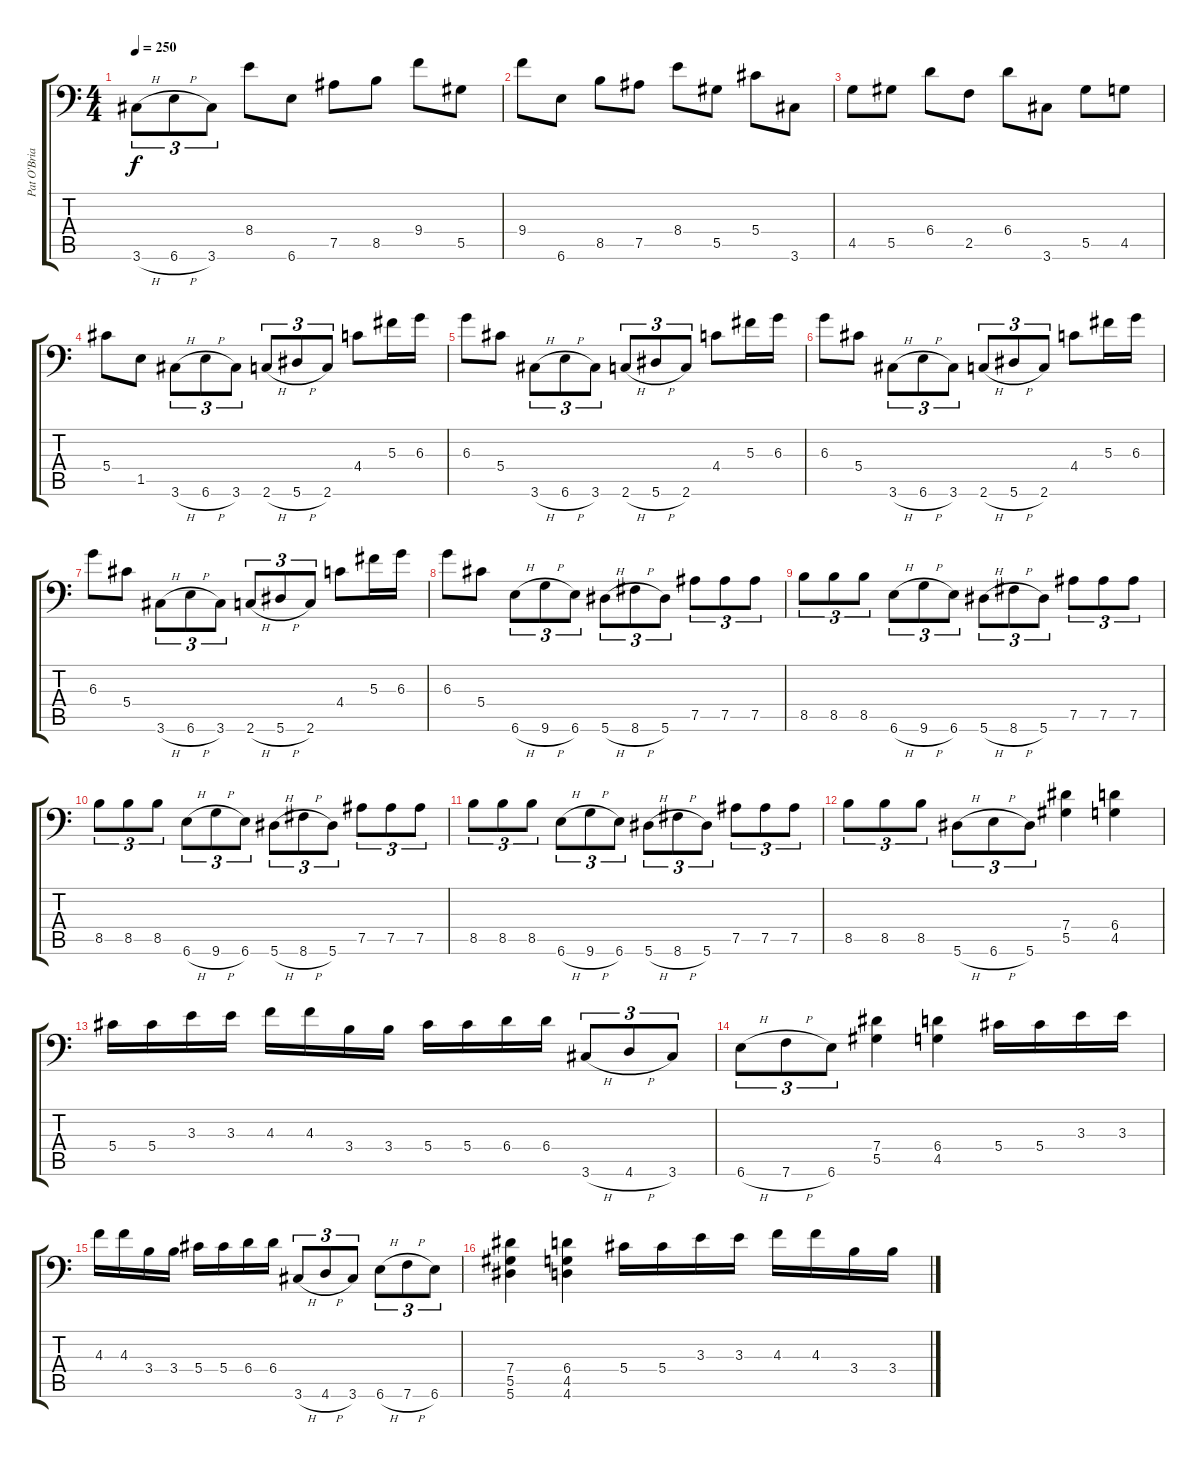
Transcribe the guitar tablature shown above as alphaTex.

\track ("Pat O'Brian" "Pat O'Bria") {instrument distortionguitar}
\staff {score tabs}
\tuning (Bb3 F3 Db3 Ab2 Eb2 Bb1) {hide}
\ts (4 4)
\tempo 250
\clef f4
\ks c
3.6{h}.8{tu (3 2) dy f} 6.6{h}.8{tu (3 2)} 3.6.8{tu (3 2)} 8.4.8 6.6.8 7.5.8 8.5.8 9.4.8 5.5.8 |
9.4.8 6.6.8 8.5.8 7.5.8 8.4.8 5.5.8 5.4.8 3.6.8 |
4.5.8 5.5.8 6.4.8 2.5.8 6.4.8 3.6.8 5.5.8 4.5.8 |
5.4.8 1.5.8 3.6{h}.8{tu (3 2)} 6.6{h}.8{tu (3 2)} 3.6.8{tu (3 2)} 2.6{h}.8{tu (3 2)} 5.6{h}.8{tu (3 2)} 2.6.8{tu (3 2)} 4.4.8 5.3.16 6.3.16 |
6.3.8 5.4.8 3.6{h}.8{tu (3 2)} 6.6{h}.8{tu (3 2)} 3.6.8{tu (3 2)} 2.6{h}.8{tu (3 2)} 5.6{h}.8{tu (3 2)} 2.6.8{tu (3 2)} 4.4.8 5.3.16 6.3.16 |
6.3.8 5.4.8 3.6{h}.8{tu (3 2)} 6.6{h}.8{tu (3 2)} 3.6.8{tu (3 2)} 2.6{h}.8{tu (3 2)} 5.6{h}.8{tu (3 2)} 2.6.8{tu (3 2)} 4.4.8 5.3.16 6.3.16 |
6.3.8 5.4.8 3.6{h}.8{tu (3 2)} 6.6{h}.8{tu (3 2)} 3.6.8{tu (3 2)} 2.6{h}.8{tu (3 2)} 5.6{h}.8{tu (3 2)} 2.6.8{tu (3 2)} 4.4.8 5.3.16 6.3.16 |
6.3.8 5.4.8 6.6{h}.8{tu (3 2)} 9.6{h}.8{tu (3 2)} 6.6.8{tu (3 2)} 5.6{h}.8{tu (3 2)} 8.6{h}.8{tu (3 2)} 5.6.8{tu (3 2)} 7.5.8{tu (3 2)} 7.5.8{tu (3 2)} 7.5.8{tu (3 2)} |
8.5.8{tu (3 2)} 8.5.8{tu (3 2)} 8.5.8{tu (3 2)} 6.6{h}.8{tu (3 2)} 9.6{h}.8{tu (3 2)} 6.6.8{tu (3 2)} 5.6{h}.8{tu (3 2)} 8.6{h}.8{tu (3 2)} 5.6.8{tu (3 2)} 7.5.8{tu (3 2)} 7.5.8{tu (3 2)} 7.5.8{tu (3 2)} |
8.5.8{tu (3 2)} 8.5.8{tu (3 2)} 8.5.8{tu (3 2)} 6.6{h}.8{tu (3 2)} 9.6{h}.8{tu (3 2)} 6.6.8{tu (3 2)} 5.6{h}.8{tu (3 2)} 8.6{h}.8{tu (3 2)} 5.6.8{tu (3 2)} 7.5.8{tu (3 2)} 7.5.8{tu (3 2)} 7.5.8{tu (3 2)} |
8.5.8{tu (3 2)} 8.5.8{tu (3 2)} 8.5.8{tu (3 2)} 6.6{h}.8{tu (3 2)} 9.6{h}.8{tu (3 2)} 6.6.8{tu (3 2)} 5.6{h}.8{tu (3 2)} 8.6{h}.8{tu (3 2)} 5.6.8{tu (3 2)} 7.5.8{tu (3 2)} 7.5.8{tu (3 2)} 7.5.8{tu (3 2)} |
8.5.8{tu (3 2)} 8.5.8{tu (3 2)} 8.5.8{tu (3 2)} 5.6{h}.8{tu (3 2)} 6.6{h}.8{tu (3 2)} 5.6.8{tu (3 2)} (7.4 5.5).4 (6.4 4.5).4 |
5.4.16 5.4.16 3.3.16 3.3.16 4.3.16 4.3.16 3.4.16 3.4.16 5.4.16 5.4.16 6.4.16 6.4.16 3.6{h}.8{tu (3 2)} 4.6{h}.8{tu (3 2)} 3.6.8{tu (3 2)} |
6.6{h}.8{tu (3 2)} 7.6{h}.8{tu (3 2)} 6.6.8{tu (3 2)} (7.4 5.5).4 (6.4 4.5).4 5.4.16 5.4.16 3.3.16 3.3.16 |
4.3.16 4.3.16 3.4.16 3.4.16 5.4.16 5.4.16 6.4.16 6.4.16 3.6{h}.8{tu (3 2)} 4.6{h}.8{tu (3 2)} 3.6.8{tu (3 2)} 6.6{h}.8{tu (3 2)} 7.6{h}.8{tu (3 2)} 6.6.8{tu (3 2)} |
(7.4 5.5 5.6).4 (6.4 4.5 4.6).4 5.4.16 5.4.16 3.3.16 3.3.16 4.3.16 4.3.16 3.4.16 3.4.16
